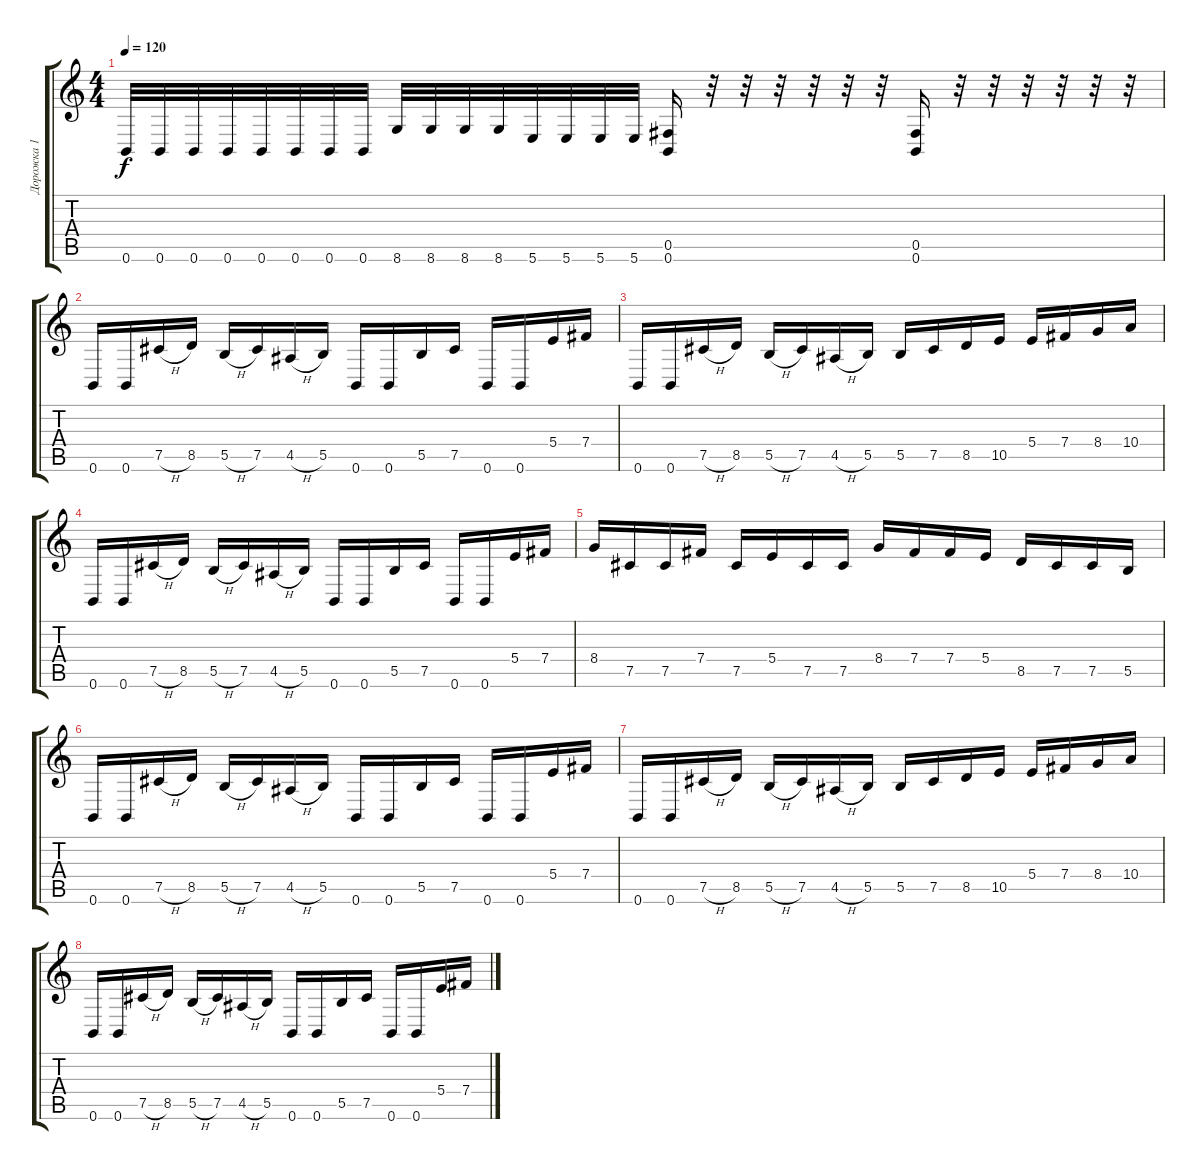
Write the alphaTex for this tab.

\track ("Дорожка 1" "Дорожка 1") {instrument overdrivenguitar}
\staff {score tabs}
\tuning (Db4 Ab3 E3 B2 Gb2 B1) {hide}
\ts (4 4)
\tempo 120
\clef g2
\ks c
0.6.32{dy f} 0.6.32 0.6.32 0.6.32 0.6.32 0.6.32 0.6.32 0.6.32 8.6.32 8.6.32 8.6.32 8.6.32 5.6.32 5.6.32 5.6.32 5.6.32 (0.5 0.6).16 r.32 r.32 r.32 r.32 r.32 r.32 (0.5 0.6).16 r.32 r.32 r.32 r.32 r.32 r.32 |
0.6.16 0.6.16 7.5{h}.16 8.5.16 5.5{h}.16 7.5.16 4.5{h}.16 5.5.16 0.6.16 0.6.16 5.5.16 7.5.16 0.6.16 0.6.16 5.4.16 7.4.16 |
0.6.16 0.6.16 7.5{h}.16 8.5.16 5.5{h}.16 7.5.16 4.5{h}.16 5.5.16 5.5.16 7.5.16 8.5.16 10.5.16 5.4.16 7.4.16 8.4.16 10.4.16 |
0.6.16 0.6.16 7.5{h}.16 8.5.16 5.5{h}.16 7.5.16 4.5{h}.16 5.5.16 0.6.16 0.6.16 5.5.16 7.5.16 0.6.16 0.6.16 5.4.16 7.4.16 |
8.4.16 7.5.16 7.5.16 7.4.16 7.5.16 5.4.16 7.5.16 7.5.16 8.4.16 7.4.16 7.4.16 5.4.16 8.5.16 7.5.16 7.5.16 5.5.16 |
0.6.16 0.6.16 7.5{h}.16 8.5.16 5.5{h}.16 7.5.16 4.5{h}.16 5.5.16 0.6.16 0.6.16 5.5.16 7.5.16 0.6.16 0.6.16 5.4.16 7.4.16 |
0.6.16 0.6.16 7.5{h}.16 8.5.16 5.5{h}.16 7.5.16 4.5{h}.16 5.5.16 5.5.16 7.5.16 8.5.16 10.5.16 5.4.16 7.4.16 8.4.16 10.4.16 |
0.6.16 0.6.16 7.5{h}.16 8.5.16 5.5{h}.16 7.5.16 4.5{h}.16 5.5.16 0.6.16 0.6.16 5.5.16 7.5.16 0.6.16 0.6.16 5.4.16 7.4.16
